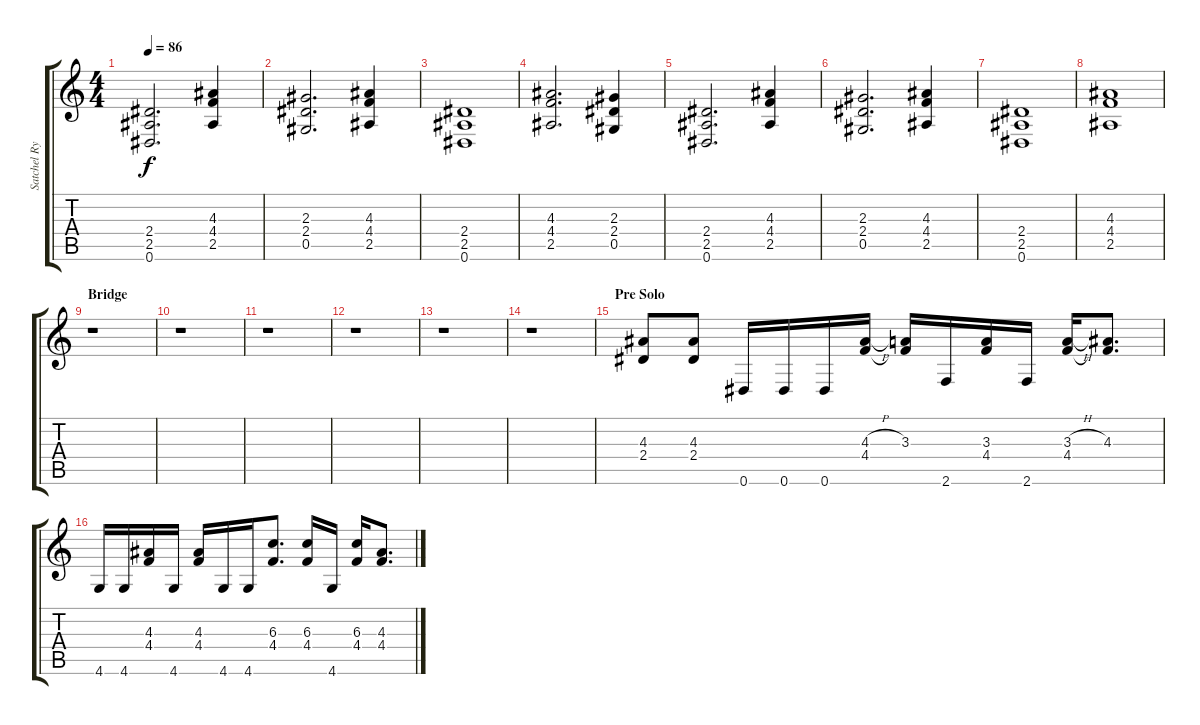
\track ("Satchel Rythym" "Satchel Ry") {instrument distortionguitar}
\staff {score tabs}
\tuning (Eb4 Bb3 Gb3 Db3 Ab2 Eb2) {hide}
\ts (4 4)
\tempo 86
\clef g2
\ks c
(2.4 2.5 0.6).2{d dy f} (4.3 4.4 2.5).4 |
(2.3 2.4 0.5).2{d} (4.3 4.4 2.5).4 |
(2.4 2.5 0.6).1 |
(4.3 4.4 2.5).2{d} (2.3 2.4 0.5).4 |
(2.4 2.5 0.6).2{d} (4.3 4.4 2.5).4 |
(2.3 2.4 0.5).2{d} (4.3 4.4 2.5).4 |
(2.4 2.5 0.6).1 |
(4.3 4.4 2.5).1 |
\section ("" "Bridge")
r.1 |
r.1 |
r.1 |
r.1 |
r.1 |
r.1 |
\section ("" "Pre Solo")
(4.3 2.4).8 (4.3 2.4).8 0.6.16 0.6.16 0.6.16 (4.3{h} 4.4).16 (3.3 4.4{t}).16 2.6.16 (3.3 4.4).16 2.6.16 (3.3{h} 4.4).16 (4.3 4.4{t}).8{d} |
4.6.16 4.6.16 (4.3 4.4).16 4.6.16 (4.3 4.4).16 4.6.16 4.6.16 (6.3 4.4).8{d} (6.3 4.4).16 4.6.16 (6.3 4.4).16 (4.3 4.4).8{d}
